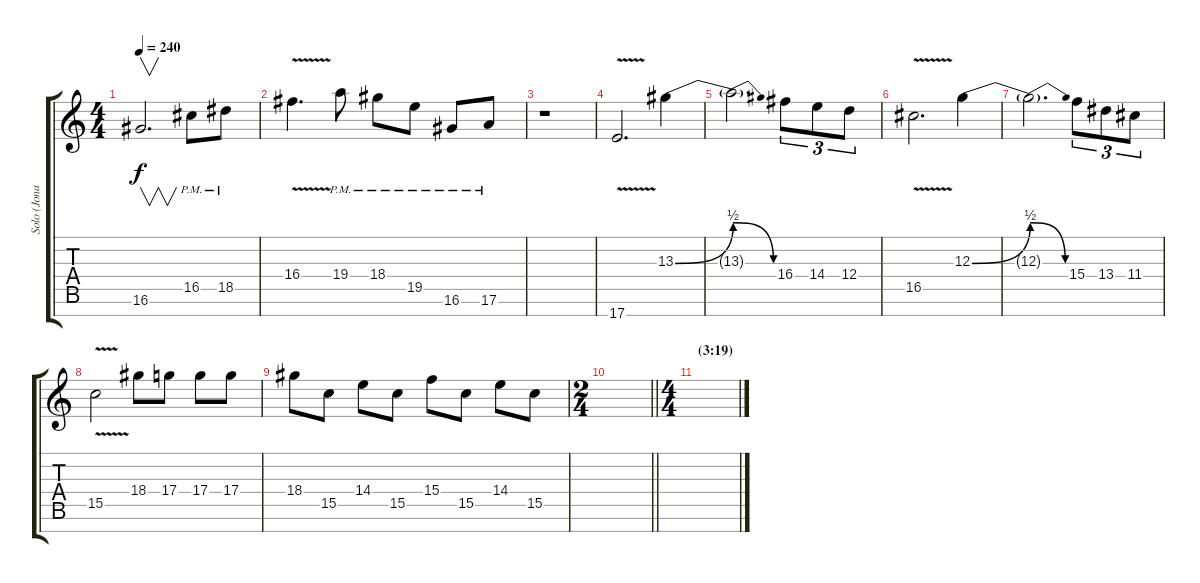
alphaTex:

\track ("Solo (Jonas Karlsson)" "Solo (Jona") {instrument distortionguitar}
\staff {score tabs}
\tuning (E4 B3 G3 D3 A2 E2 B1) {hide}
\ts (4 4)
\tempo 240
\clef g2
\ks c
16.6.2{v d dy f} 16.5{pm}.8 18.5{pm}.8 |
16.4{v}.4{d} 19.4{pm}.8 18.4{pm}.8 19.5{pm}.8 16.6{pm}.8 17.6{pm}.8 |
r.1 |
17.7{v}.2{d} 13.3{be (bend 0 0 60 2)}.4 |
13.3{be (release 0 2 60 0) t}.2{d} 16.4.8{tu (3 2)} 14.4.8{tu (3 2)} 12.4.8{tu (3 2)} |
16.5{v}.2{d} 12.3{be (bend 0 0 60 2)}.4 |
12.3{be (release 0 2 60 0) t}.2{d} 15.4.8{tu (3 2)} 13.4.8{tu (3 2)} 11.4.8{tu (3 2)} |
15.5{v}.2 18.4.8{volume 0} 17.4.8 17.4.8 17.4.8 |
18.4.8 15.5.8 14.4.8 15.5.8 15.4.8 15.5.8 14.4.8 15.5.8 |
\ts (2 4)
\barLineRight lightlight
|
\ts (4 4)
\section ("" "(3:19)")
